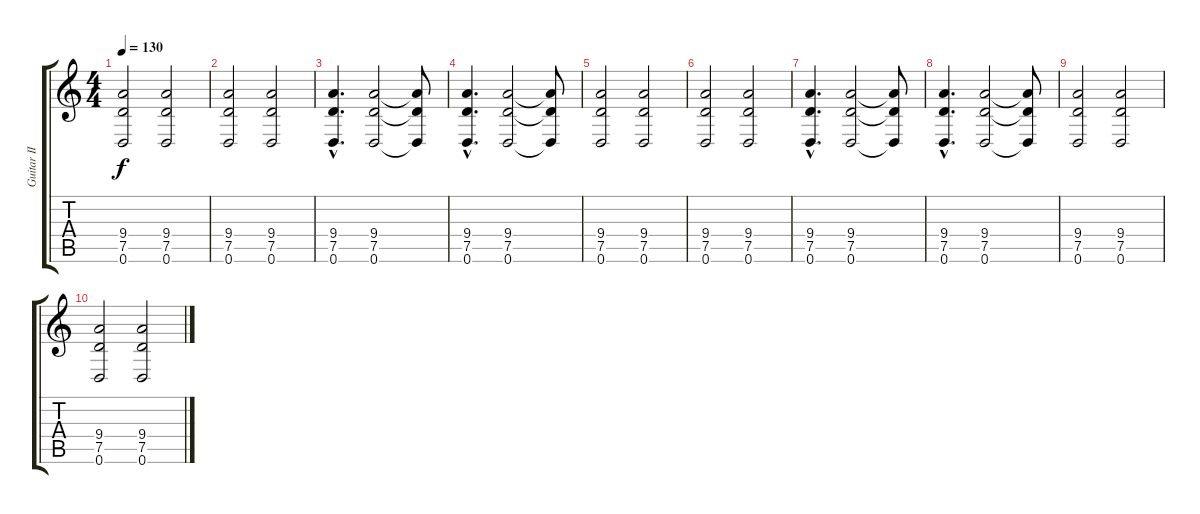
\track ("Guitar II" "Guitar II") {instrument distortionguitar}
\staff {score tabs}
\tuning (D4 A3 F3 C3 G2 D2) {hide}
\ts (4 4)
\tempo 130
\clef g2
\ks c
(9.4 7.5 0.6).2{dy f} (9.4 7.5 0.6).2 |
(9.4 7.5 0.6).2 (9.4 7.5 0.6).2 |
(9.4{hac} 7.5{hac} 0.6{hac}).4{d} (9.4 7.5 0.6).2 (9.4{t} 7.5{t} 0.6{t}).8 |
(9.4{hac} 7.5{hac} 0.6{hac}).4{d} (9.4 7.5 0.6).2 (9.4{t} 7.5{t} 0.6{t}).8 |
(9.4 7.5 0.6).2 (9.4 7.5 0.6).2 |
(9.4 7.5 0.6).2 (9.4 7.5 0.6).2 |
(9.4{hac} 7.5{hac} 0.6{hac}).4{d} (9.4 7.5 0.6).2 (9.4{t} 7.5{t} 0.6{t}).8 |
(9.4{hac} 7.5{hac} 0.6{hac}).4{d} (9.4 7.5 0.6).2 (9.4{t} 7.5{t} 0.6{t}).8 |
(9.4 7.5 0.6).2 (9.4 7.5 0.6).2 |
(9.4 7.5 0.6).2 (9.4 7.5 0.6).2
